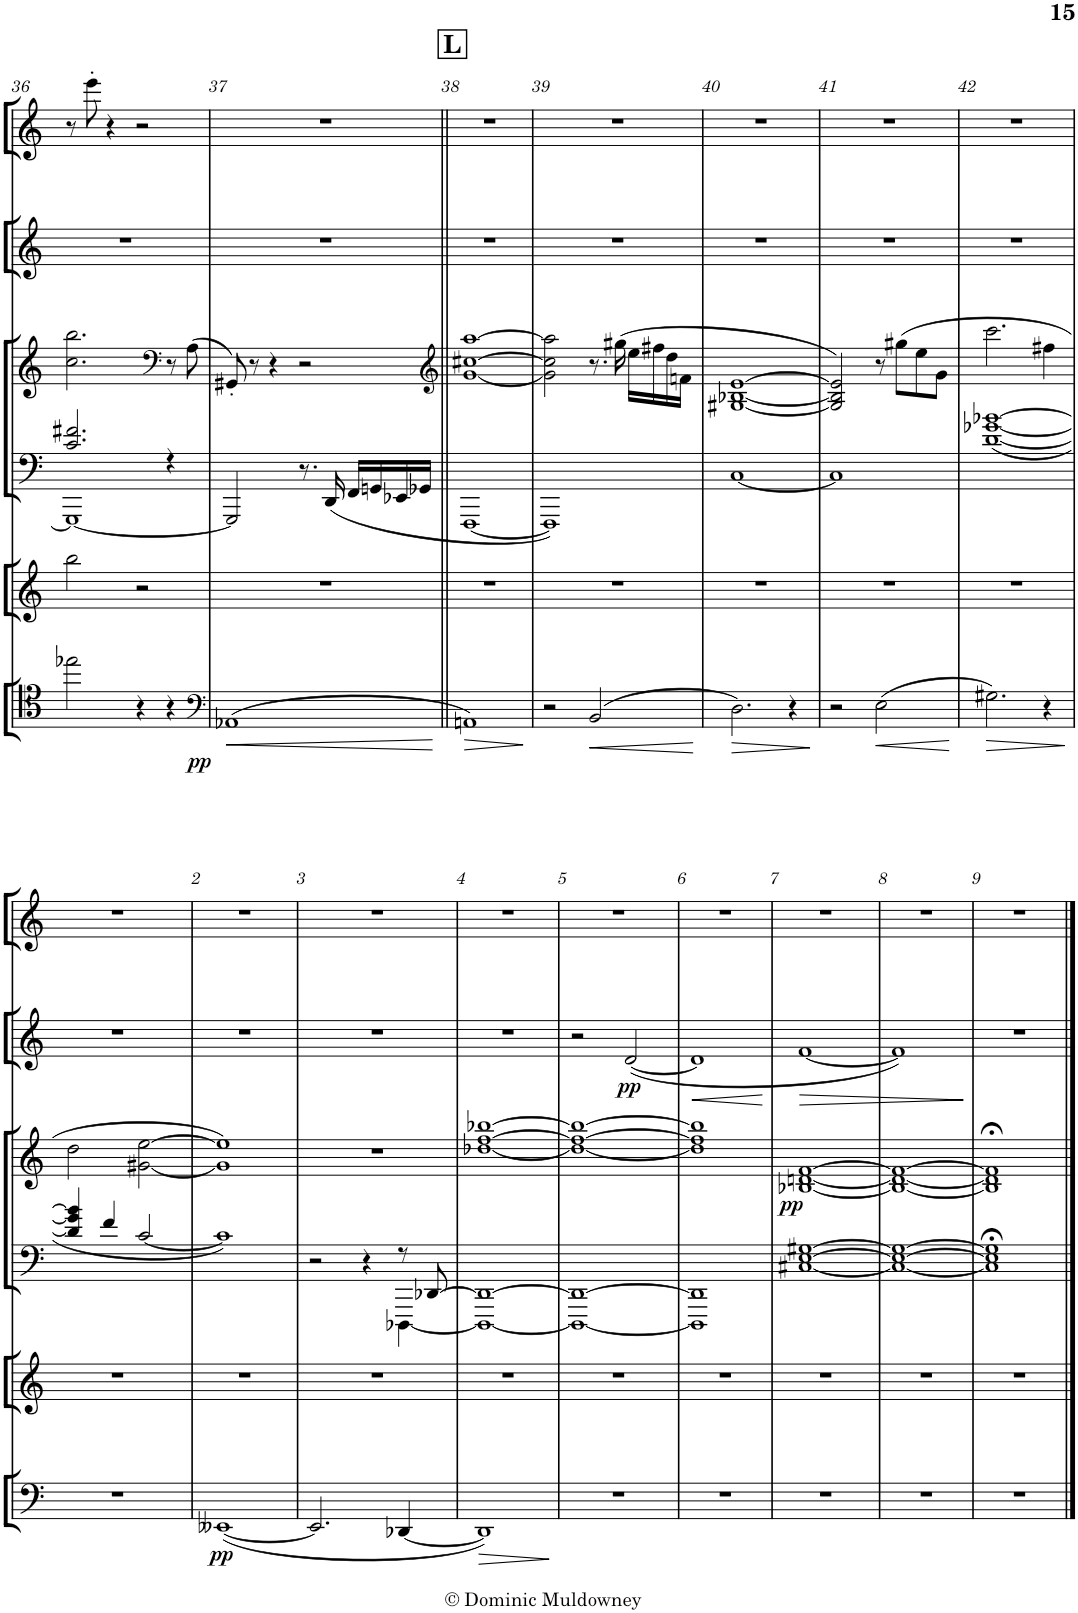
**kern	**dynam	**kern	**kern	**kern	**dynam	**kern	**dynam	**kern
*part6	*part6	*part5	*part4	*part3	*part3	*part2	*part2	*part1
*staff6	*staff6	*staff5	*staff4	*staff3	*staff3	*staff2	*staff2	*staff1
*I"VC	*	*I"VLN	*I"LH	*I"RH	*	*I"clt l	*	*I"flt
!!LO:PB:g=z
*clefC4	*	*clefG2	*clefF4	*clefG2	*	*clefG2	*	*clefG2
*k[]	*	*k[]	*k[]	*k[]	*	*k[]	*	*k[]
*M4/4	*	*M4/4	*M4/4	*M4/4	*	*M4/4	*	*M4/4
=36	=36	=36	=36	=36	=36	=36	=36	=36
*	*	*	*^	*	*	*	*	*
2ee-X\	.	2bb\	2.c/ 2.f#X/	1GGG#_	2.cc\ 2.bb\	.	1r	.	8r
.	.	.	.	.	.	.	.	.	8eee'\
.	.	.	.	.	.	.	.	.	4r
4r	.	2r	.	.	.	.	.	.	2r
*	*	*	*	*	*clefF4	*	*	*	*
!	!LO:DY:b	!	!	!	!	!	!	!	!
4r	pp	.	4r	.	8r	.	.	.	.
.	.	.	.	.	(8A\	.	.	.	.
*	*	*	*v	*v	*	*	*	*	*
=37	=37	=37	=37	=37	=37	=37	=37	=37
*clefF4	*	*	*	*	*	*	*	*
!	!LO:HP:b	!	!	!	!	!	!	!
(>1AA-X	<	1r	2GGG#/]	8GG#X'/)	.	1r	.	1r
.	.	.	.	8r	.	.	.	.
.	.	.	.	4r	.	.	.	.
.	.	.	8.r	2r	.	.	.	.
.	.	.	(<16DD/	.	.	.	.	.
.	.	.	16FF/LL	.	.	.	.	.
.	.	.	16GGn/	.	.	.	.	.
.	.	.	16EE-X/	.	.	.	.	.
.	.	.	16GG-X/JJ	.	.	.	.	.
.	[	.	.	.	.	.	.	.
!!LO:REH:place=s1:a:B:cj:fs=14:t=L
=38||	=38||	=38||	=38||	=38||	=38||	=38||	=38||	=38||
*	*	*	*	*clefG2	*	*	*	*
!	!LO:HP:b	!	!	!	!	!	!	!
1AAn)	>	1r	[1FFF	[1g [1cc#X [1aa	.	1r	.	1r
.	]	.	.	.	.	.	.	.
=39	=39	=39	=39	=39	=39	=39	=39	=39
2r	.	1r	1FFF])	2g\] 2cc#\] 2aa\]	.	1r	.	1r
!	!LO:HP:b	!	!	!	!	!	!	!
(>2BB/	<	.	.	8.r	.	.	.	.
.	.	.	.	(16gg#X\	.	.	.	.
.	.	.	.	16ee\LL	.	.	.	.
.	.	.	.	16ff#X\	.	.	.	.
.	.	.	.	16dd\	.	.	.	.
.	.	.	.	16fn\JJ	.	.	.	.
.	[	.	.	.	.	.	.	.
=40	=40	=40	=40	=40	=40	=40	=40	=40
!	!LO:HP:b	!	!	!	!	!	!	!
2.D\)	>	1r	[1C	[1G#X [1B-X [1e	.	1r	.	1r
4r	.	.	.	.	.	.	.	.
.	]	.	.	.	.	.	.	.
=41	=41	=41	=41	=41	=41	=41	=41	=41
2r	.	1r	1C]	2G#/] 2B-/] 2e/])	.	1r	.	1r
!	!LO:HP:b	!	!	!	!	!	!	!
(2E\	<	.	.	8r	.	.	.	.
.	.	.	.	(8gg#X\L	.	.	.	.
.	.	.	.	8ee\	.	.	.	.
.	.	.	.	8g\J	.	.	.	.
.	[	.	.	.	.	.	.	.
=42	=42	=42	=42	=42	=42	=42	=42	=42
!	!LO:HP:b	!	!	!	!	!	!	!
2.G#X\)	>	1r	(<[1d [1g-X [1b-X	2.ccc\	.	1r	.	1r
4r	.	.	.	4ff#X\	.	.	.	.
.	]	.	.	.	.	.	.	.
!!LO:LB:g=z
=1	=1	=1	=1	=1	=1	=1	=1	=1
1r	.	1r	4d/] 4g-/] 4b-/]	2dd\	.	1r	.	1r
.	.	.	4f/	.	.	.	.	.
.	.	.	[2c/	[2g#X\ [2ee\	.	.	.	.
=2	=2	=2	=2	=2	=2	=2	=2	=2
!	!LO:DY:b	!	!	!	!	!	!	!
(<[1EE--X	pp	1r	1c])	1g#] 1ee])	.	1r	.	1r
=3	=3	=3	=3	=3	=3	=3	=3	=3
*	*	*	*^	*	*	*	*	*
2.EE--/]	.	1r	2r	2.ryy	1r	.	1r	.	1r
.	.	.	4r	.	.	.	.	.	.
[4DD-X/	.	.	8r	[4DDD-X\	.	.	.	.	.
.	.	.	[8DD-X/	.	.	.	.	.	.
*	*	*	*v	*v	*	*	*	*	*
=4	=4	=4	=4	=4	=4	=4	=4	=4
!	!LO:HP:b	!	!	!	!	!	!	!
1DD-])	>	1r	1DDD-_ 1DD-_	[1dd-X [1ff [1bb-X	.	1r	.	1r
.	]	.	.	.	.	.	.	.
=5	=5	=5	=5	=5	=5	=5	=5	=5
1r	.	1r	1DDD-_ 1DD-_	1dd-_ 1ff_ 1bb-_	.	2r	.	1r
!	!	!	!	!	!	!	!LO:DY:b	!
.	.	.	.	.	.	([2d/	pp	.
=6	=6	=6	=6	=6	=6	=6	=6	=6
!	!	!	!	!	!LO:DY:b	!	!LO:HP:b	!
1r	.	1r	1DDD-] 1DD-]	1dd-] 1ff] 1bb-]	pp	1d]	<	1r
.	.	.	.	.	.	.	[	.
=7	=7	=7	=7	=7	=7	=7	=7	=7
!	!	!	!	!	!	!	!LO:HP:b	!
1r	.	1r	[1C#X [1E [1G#X	[1B-X [1dn [1f	.	[1f	>	1r
=8	=8	=8	=8	=8	=8	=8	=8	=8
1r	.	1r	1C#_ 1E_ 1G#_	1B-_ 1d_ 1f_	.	1f])	.	1r
.	.	.	.	.	.	.	]	.
=9	=9	=9	=9	=9	=9	=9	=9	=9
1r	.	1r	1C#];< 1E];< 1G#];<	1B-];< 1d];< 1f];<	.	1r	.	1r
==	==	==	==	==	==	==	==	==
*-	*-	*-	*-	*-	*-	*-	*-	*-
